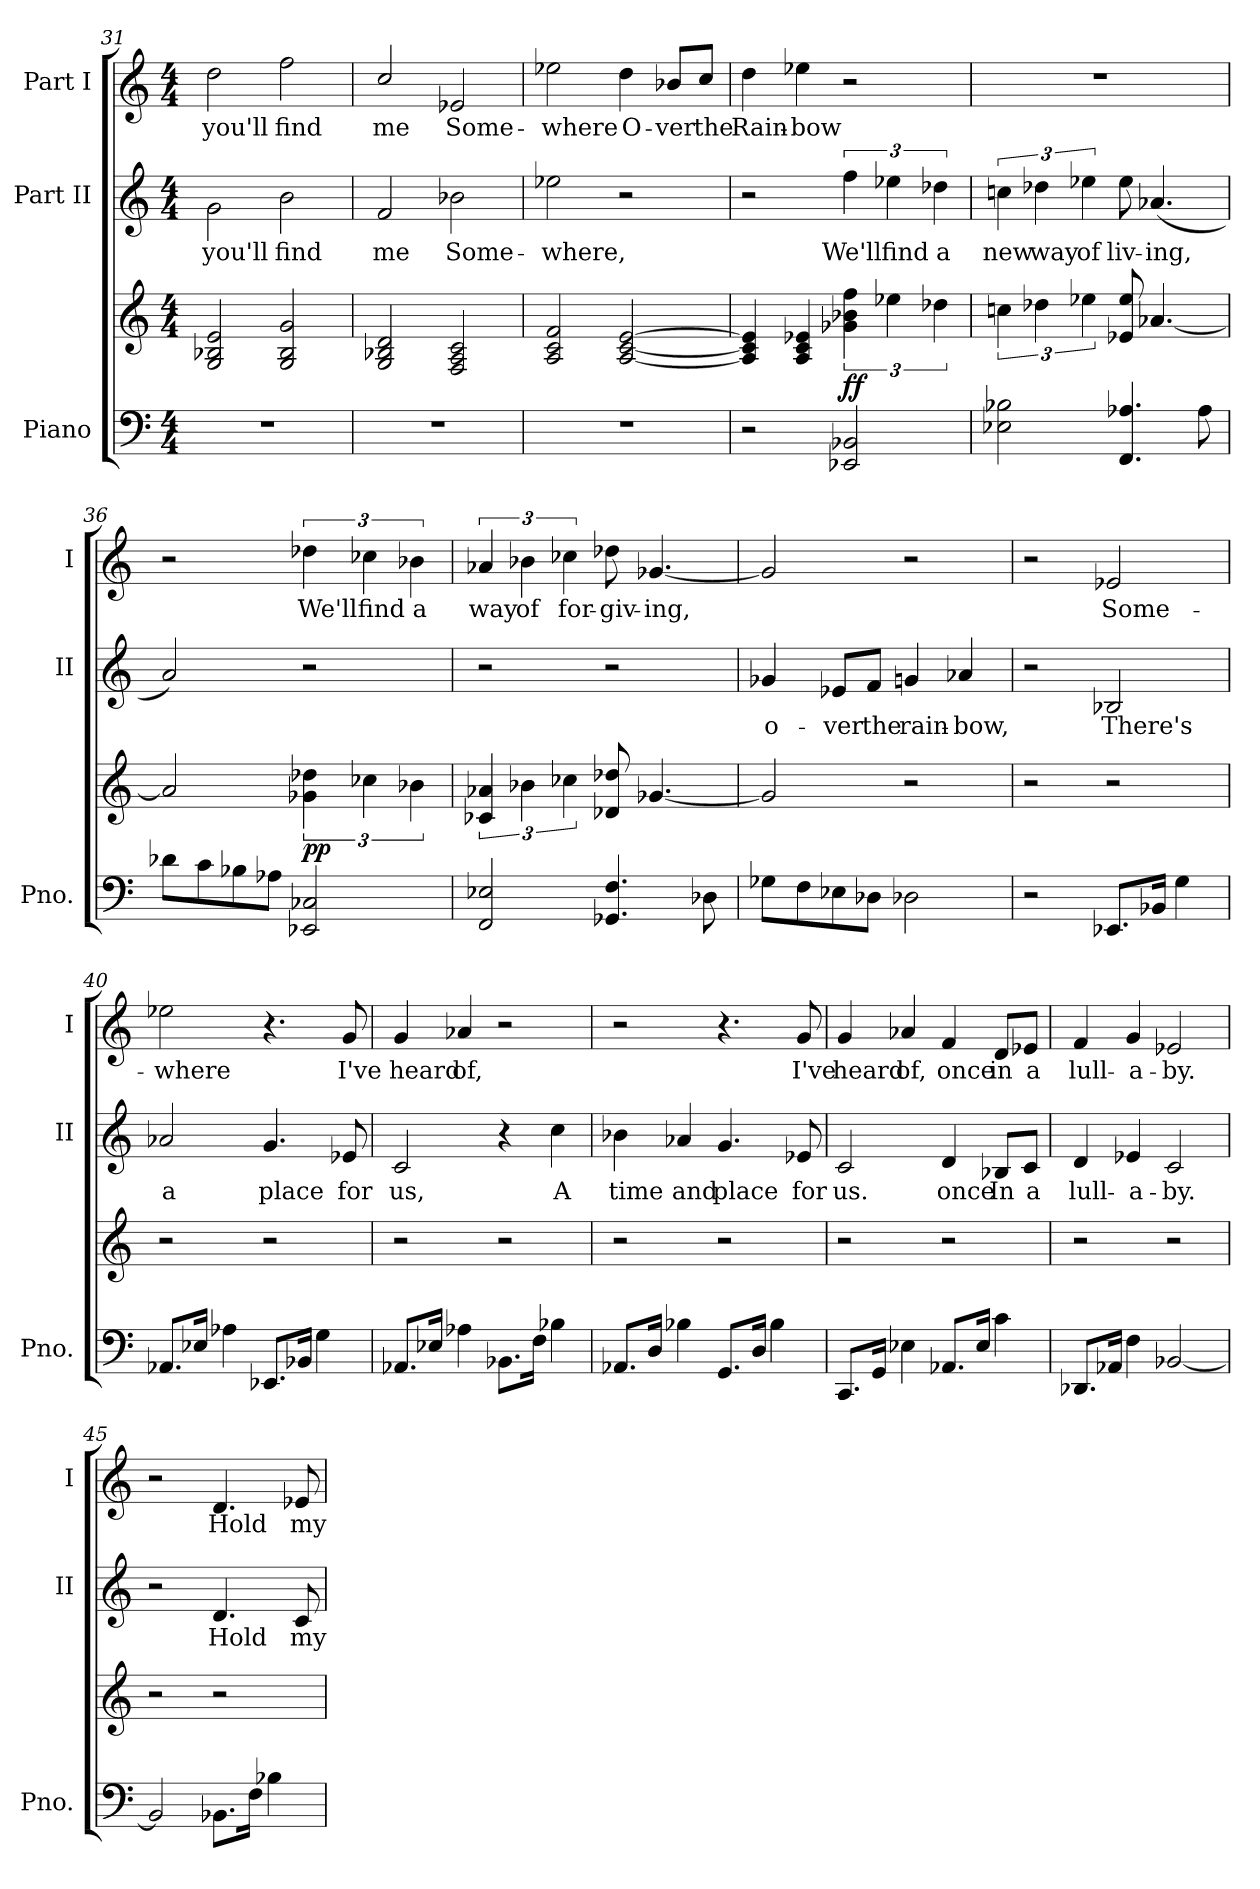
**kern	**kern	**dynam	**kern	**text	**kern	**text
*part3	*part3	*part3	*part2	*part2	*part1	*part1
*staff4	*staff3	*staff3/4	*staff2	*staff2	*staff1	*staff1
*I"Piano	*	*	*I"Part II	*	*I"Part I	*
*I'Pno.	*	*	*I'II	*	*I'I	*
!!LO:PB:g=z
*clefF4	*clefG2	*	*clefG2	*	*clefG2	*
*k[]	*k[]	*	*k[]	*	*k[]	*
*M4/4	*M4/4	*	*M4/4	*	*M4/4	*
=31	=31	=31	=31	=31	=31	=31
!	!	!	!	!LO:LY:b	!	!LO:LY:b
1r	2G/ 2B-X/ 2e/	.	2g\	you'll	2dd\	you'll
!	!	!	!	!LO:LY:b	!	!LO:LY:b
.	2G/ 2B-/ 2g/	.	2b\	find	2ff\	find
=32	=32	=32	=32	=32	=32	=32
!	!	!	!	!LO:LY:b	!	!LO:LY:b
1r	2G/ 2B-X/ 2d/	.	2f/	me	2cc/	me
!	!	!	!	!LO:LY:b	!	!LO:LY:b
.	2F/ 2A/ 2c/	.	2b-X\	Some-	2e-X/	Some-
=33	=33	=33	=33	=33	=33	=33
!	!	!	!	!LO:LY:b	!	!LO:LY:b
1r	2A/ 2c/ 2f/	.	2ee-X\	-where,	2ee-X\	-where
!	!	!	!	!	!	!LO:LY:b
.	[2A/ [2c/ [2e/	.	2r	.	4dd\	O-
!	!	!	!	!	!	!LO:LY:b
.	.	.	.	.	8b-X/L	-ver
!	!	!	!	!	!	!LO:LY:b
.	.	.	.	.	8cc/J	the
=34	=34	=34	=34	=34	=34	=34
!	!	!	!	!	!	!LO:LY:b
2r	4A/] 4c/] 4e/]	.	2r	.	4dd\	Rain-
!	!	!	!	!	!	!LO:LY:b
.	4A/ 4c/ 4e-X/	.	.	.	4ee-X\	-bow
!	!	!LO:DY:a=2	!	!LO:LY:b	!	!
!	!	!LO:DY:n=1:a	!	!	!	!
2EE-X/ 2BB-X/	6g-X\ 6b-X\ 6ff\	f f	6ff\	We'll	2r	.
!	!	!	!	!LO:LY:b	!	!
.	6ee-X\	.	6ee-X\	find	.	.
!	!	!	!	!LO:LY:b	!	!
.	6dd-X\	.	6dd-X\	a	.	.
=35	=35	=35	=35	=35	=35	=35
!	!	!	!	!LO:LY:b	!	!
2E-X\ 2B-X\	6ccn\	.	6ccn\	new	1r	.
!	!	!	!	!LO:LY:b	!	!
.	6dd-X\	.	6dd-X\	way	.	.
!	!	!	!	!LO:LY:b	!	!
.	6ee-X\	.	6ee-X\	of	.	.
!	!	!	!	!LO:LY:b	!	!
4.FF/ 4.A-X/	8e-X/ 8ee-/	.	8ee-\	liv-	.	.
!	!	!	!	!LO:LY:b	!	!
.	[4.a-X/	.	(<4.a-X/	-ing,	.	.
8A-\	.	.	.	.	.	.
!!LO:LB:g=z
=36	=36	=36	=36	=36	=36	=36
8d-X\L	2a-/]	.	2a/)	.	2r	.
8c\	.	.	.	.	.	.
8B-X\	.	.	.	.	.	.
8A-X\J	.	.	.	.	.	.
!	!	!LO:DY:a=2	!	!	!	!LO:LY:b
!	!	!LO:DY:n=1:a	!	!	!	!
2EE-X/ 2C-X/	6g-X\ 6dd-X\	p p	2r	.	6dd-X\	We'll
!	!	!	!	!	!	!LO:LY:b
.	6cc-X\	.	.	.	6cc-X\	find
!	!	!	!	!	!	!LO:LY:b
.	6b-X\	.	.	.	6b-X\	a
=37	=37	=37	=37	=37	=37	=37
!	!	!	!	!	!	!LO:LY:b
2FF/ 2E-X/	6c-X/ 6a-X/	.	2r	.	6a-X/	way
!	!	!	!	!	!	!LO:LY:b
.	6b-X\	.	.	.	6b-X\	of
!	!	!	!	!	!	!LO:LY:b
.	6cc-X\	.	.	.	6cc-X\	for-
!	!	!	!	!	!	!LO:LY:b
4.GG-X/ 4.F/	8d-X/ 8dd-X/	.	2r	.	8dd-X\	-giv-
!	!	!	!	!	!	!LO:LY:b
.	[4.g-X/	.	.	.	[4.g-X/	-ing,
8D-X\	.	.	.	.	.	.
=38	=38	=38	=38	=38	=38	=38
!	!	!	!	!LO:LY:b	!	!
8G-X\L	2g-/]	.	4g-X/	o-	2g-/]	.
8F\	.	.	.	.	.	.
!	!	!	!	!LO:LY:b	!	!
8E-X\	.	.	8e-X/L	-ver	.	.
!	!	!	!	!LO:LY:b	!	!
8D-X\J	.	.	8f/J	the	.	.
!	!	!	!	!LO:LY:b	!	!
2D-X\	2r	.	4gn/	rain-	2r	.
!	!	!	!	!LO:LY:b	!	!
.	.	.	4a-X/	-bow,	.	.
=39	=39	=39	=39	=39	=39	=39
2r	2r	.	2r	.	2r	.
!	!	!	!	!LO:LY:b	!	!LO:LY:b
8.EE-X/L	2r	.	2B-X/	There's	2e-X/	Some-
16BB-X/Jk	.	.	.	.	.	.
4G\	.	.	.	.	.	.
!!LO:PB:g=z
=40	=40	=40	=40	=40	=40	=40
!	!	!	!	!LO:LY:b	!	!LO:LY:b
8.AA-X/L	2r	.	2a-X/	a	2ee-X\	-where
16E-X/Jk	.	.	.	.	.	.
4A-X\	.	.	.	.	.	.
!	!	!	!	!LO:LY:b	!	!
8.EE-X/L	2r	.	4.g/	place	4.r	.
16BB-X/Jk	.	.	.	.	.	.
4G\	.	.	.	.	.	.
!	!	!	!	!LO:LY:b	!	!LO:LY:b
.	.	.	8e-X/	for	8g/	I've
=41	=41	=41	=41	=41	=41	=41
!	!	!	!	!LO:LY:b	!	!LO:LY:b
8.AA-X/L	2r	.	2c/	us,	4g/	heard
16E-X/Jk	.	.	.	.	.	.
!	!	!	!	!	!	!LO:LY:b
4A-X\	.	.	.	.	4a-X/	of,
8.BB-X\L	2r	.	4r	.	2r	.
16F\Jk	.	.	.	.	.	.
!	!	!	!	!LO:LY:b	!	!
4B-X\	.	.	4cc\	A	.	.
=42	=42	=42	=42	=42	=42	=42
!	!	!	!	!LO:LY:b	!	!
8.AA-X/L	2r	.	4b-X\	time	2r	.
16D/Jk	.	.	.	.	.	.
!	!	!	!	!LO:LY:b	!	!
4B-X\	.	.	4a-X/	and	.	.
!	!	!	!	!LO:LY:b	!	!
8.GG/L	2r	.	4.g/	place	4.r	.
16D/Jk	.	.	.	.	.	.
4B-\	.	.	.	.	.	.
!	!	!	!	!LO:LY:b	!	!LO:LY:b
.	.	.	8e-X/	for	8g/	I've
=43	=43	=43	=43	=43	=43	=43
!	!	!	!	!LO:LY:b	!	!LO:LY:b
8.CC/L	2r	.	2c/	us.	4g/	heard
16GG/Jk	.	.	.	.	.	.
!	!	!	!	!	!	!LO:LY:b
4E-X\	.	.	.	.	4a-X/	of,
!	!	!	!	!LO:LY:b	!	!LO:LY:b
8.AA-X/L	2r	.	4d/	once	4f/	once
16E-/Jk	.	.	.	.	.	.
!	!	!	!	!LO:LY:b	!	!LO:LY:b
4c\	.	.	8B-X/L	In	8d/L	in
!	!	!	!	!LO:LY:b	!	!LO:LY:b
.	.	.	8c/J	a	8e-X/J	a
!!LO:LB:g=z
=44	=44	=44	=44	=44	=44	=44
!	!	!	!	!LO:LY:b	!	!LO:LY:b
8.DD-X/L	2r	.	4d/	lull-	4f/	lull-
16AA-X/Jk	.	.	.	.	.	.
!	!	!	!	!LO:LY:b	!	!LO:LY:b
4F\	.	.	4e-X/	-a-	4g/	-a-
!	!	!	!	!LO:LY:b	!	!LO:LY:b
[2BB-X/	2r	.	2c/	-by.	2e-X/	-by.
=45	=45	=45	=45	=45	=45	=45
2BB-/]	2r	.	2r	.	2r	.
!	!	!	!	!LO:LY:b	!	!LO:LY:b
8.BB-X\L	2r	.	4.d/	Hold	4.d/	Hold
16F\Jk	.	.	.	.	.	.
4B-X\	.	.	.	.	.	.
!	!	!	!	!LO:LY:b	!	!LO:LY:b
.	.	.	8c/	my	8e-X/	my
=	=	=	=	=	=	=
*-	*-	*-	*-	*-	*-	*-
